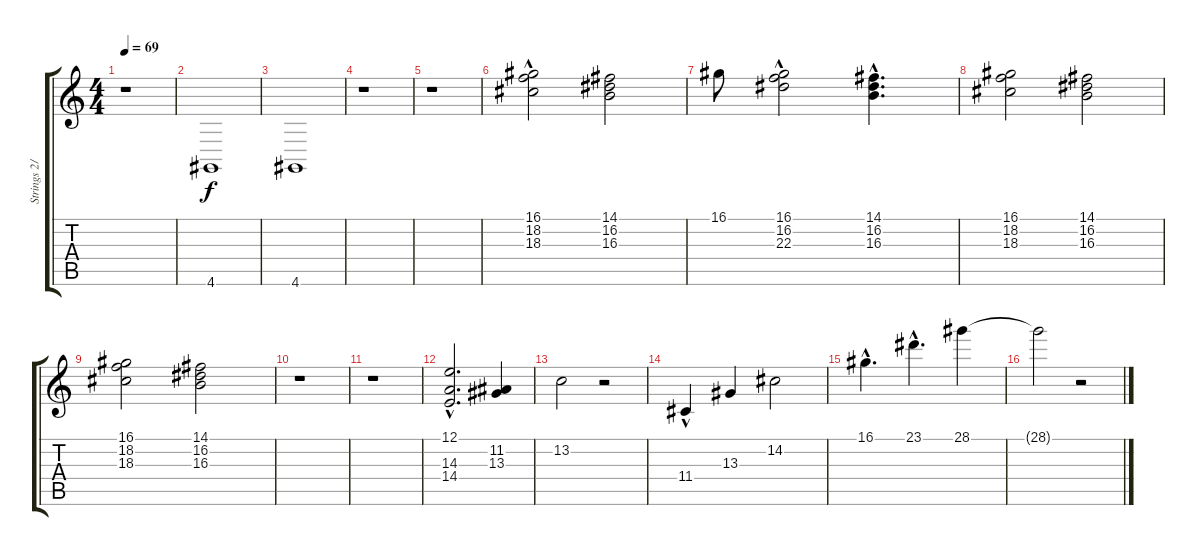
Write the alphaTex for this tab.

\track ("Strings 2/Tuba" "Strings 2/") {instrument synthstrings1}
\staff {score tabs}
\tuning (E4 B3 G3 D3 A2 E2) {hide}
\ts (4 4)
\tempo 69
\clef g2
\ks c
r.1{dy f instrument synthstrings1} |
4.6.1{instrument tuba} |
4.6.1 |
r.1 |
r.1 |
(16.1{hac} 18.2{hac} 18.3).2{instrument synthstrings1} (14.1 16.2 16.3).2 |
16.1.8 (16.1 16.2 22.3{hac}).2 (14.1{hac} 16.2{hac} 16.3{hac}).4{d} |
(16.1 18.2 18.3).2 (14.1 16.2 16.3).2 |
(16.1 18.2 18.3).2 (14.1 16.2 16.3).2 |
r.1 |
r.1 |
(12.1{hac} 14.3{hac} 14.4{hac}).2{d} (11.2 13.3).4 |
13.2.2 r.2 |
11.4{hac}.4 13.3.4 14.2.2 |
16.1{hac}.4{d} 23.1{hac}.4{d} 28.1.4 |
28.1{t}.2 r.2
